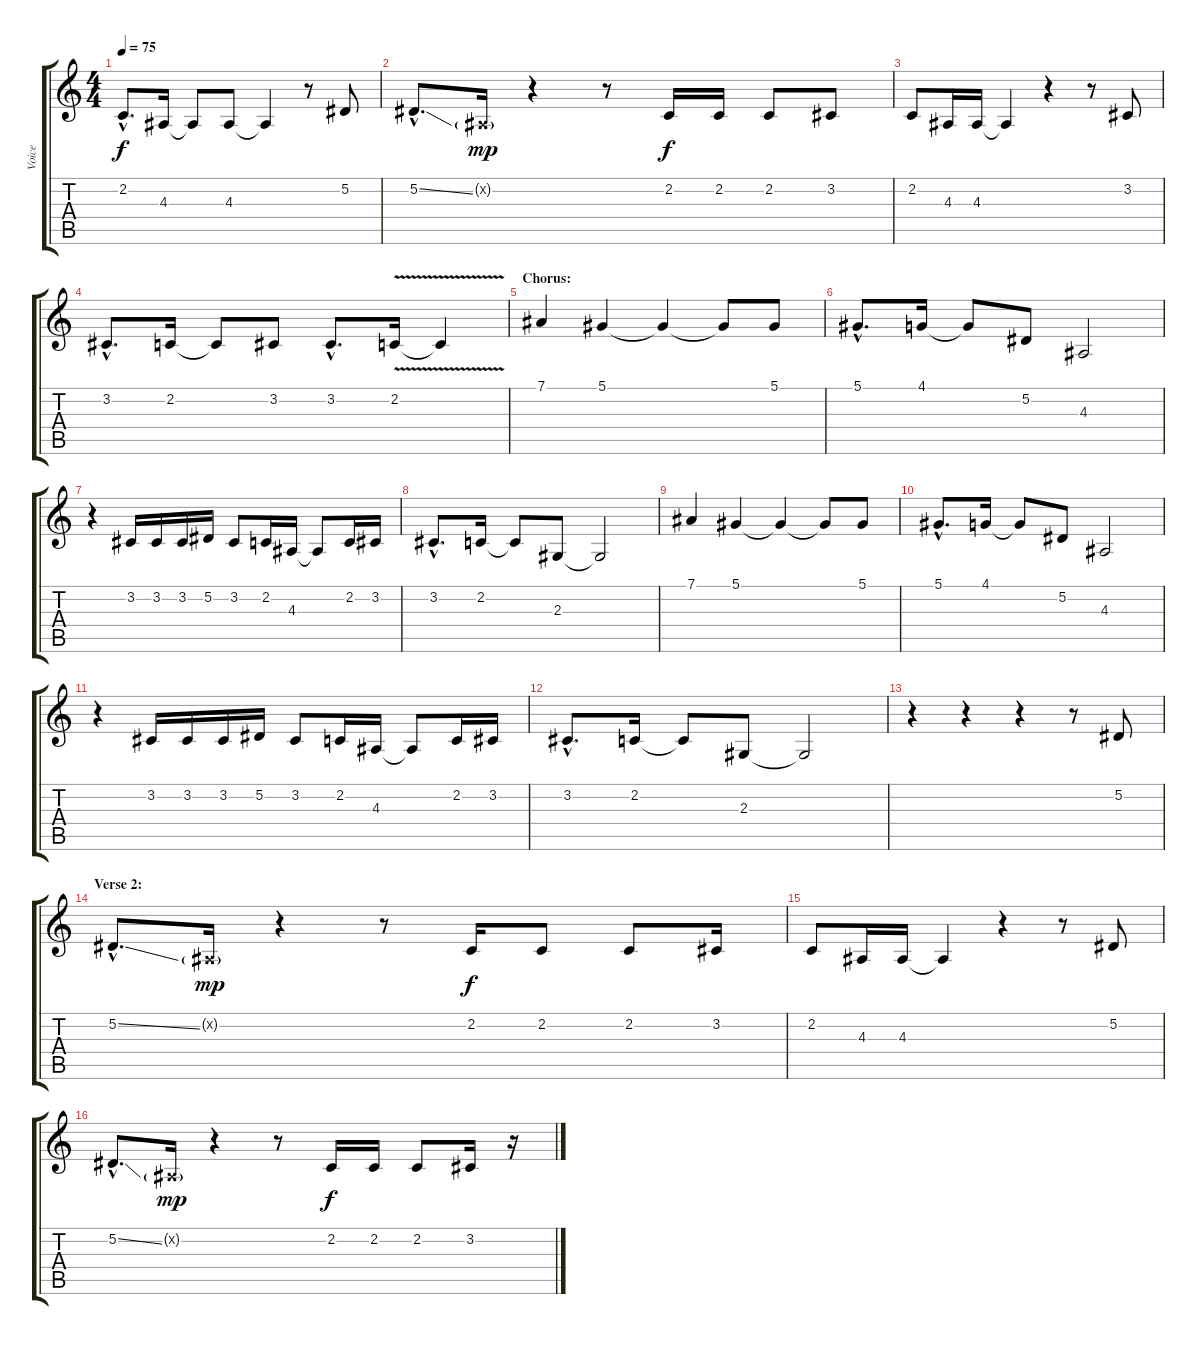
\track ("Voice" "Voice") {instrument oboe}
\staff {score tabs}
\tuning (Eb4 Bb3 Gb3 Db3 Ab2 Eb2) {hide}
\ts (4 4)
\tempo 75
\clef g2
\ks c
2.2{hac}.8{d dy f} 4.3.16 4.3{t}.8 4.3.8 4.3{t}.4 r.8 5.2.8 |
5.2{ss hac}.8{d} 0.2{g x}.16{dy mp} r.4 r.8 2.2.16{dy f} 2.2.16 2.2.8 3.2.8 |
2.2.8 4.3.16 4.3.16 4.3{t}.4 r.4 r.8 3.2.8 |
3.2{hac}.8{d} 2.2.16 2.2{t}.8 3.2.8 3.2{hac}.8{d} 2.2{v}.16 2.2{t}.4 |
\section ("" "Chorus:")
7.1.4 5.1.4 5.1{t}.4 5.1{t}.8 5.1.8 |
5.1{hac}.8{d} 4.1.16 4.1{t}.8 5.2.8 4.3.2 |
r.4 3.2.16 3.2.16 3.2.16 5.2.16 3.2.8 2.2.16 4.3.16 4.3{t}.8 2.2.16 3.2.16 |
3.2{hac}.8{d} 2.2.16 2.2{t}.8 2.3.8 2.3{t}.2 |
7.1.4 5.1.4 5.1{t}.4 5.1{t}.8 5.1.8 |
5.1{hac}.8{d} 4.1.16 4.1{t}.8 5.2.8 4.3.2 |
r.4 3.2.16 3.2.16 3.2.16 5.2.16 3.2.8 2.2.16 4.3.16 4.3{t}.8 2.2.16 3.2.16 |
3.2{hac}.8{d} 2.2.16 2.2{t}.8 2.3.8 2.3{t}.2 |
r.4 r.4 r.4 r.8 5.2.8 |
\section ("" "Verse 2:")
5.2{ss hac}.8{d} 0.2{g x}.16{dy mp} r.4 r.8 2.2.16{dy f} 2.2.8 2.2.8 3.2.16 |
2.2.8 4.3.16 4.3.16 4.3{t}.4 r.4 r.8 5.2.8 |
5.2{ss hac}.8{d} 0.2{g x}.16{dy mp} r.4 r.8 2.2.16{dy f} 2.2.16 2.2.8 3.2.16 r.16
